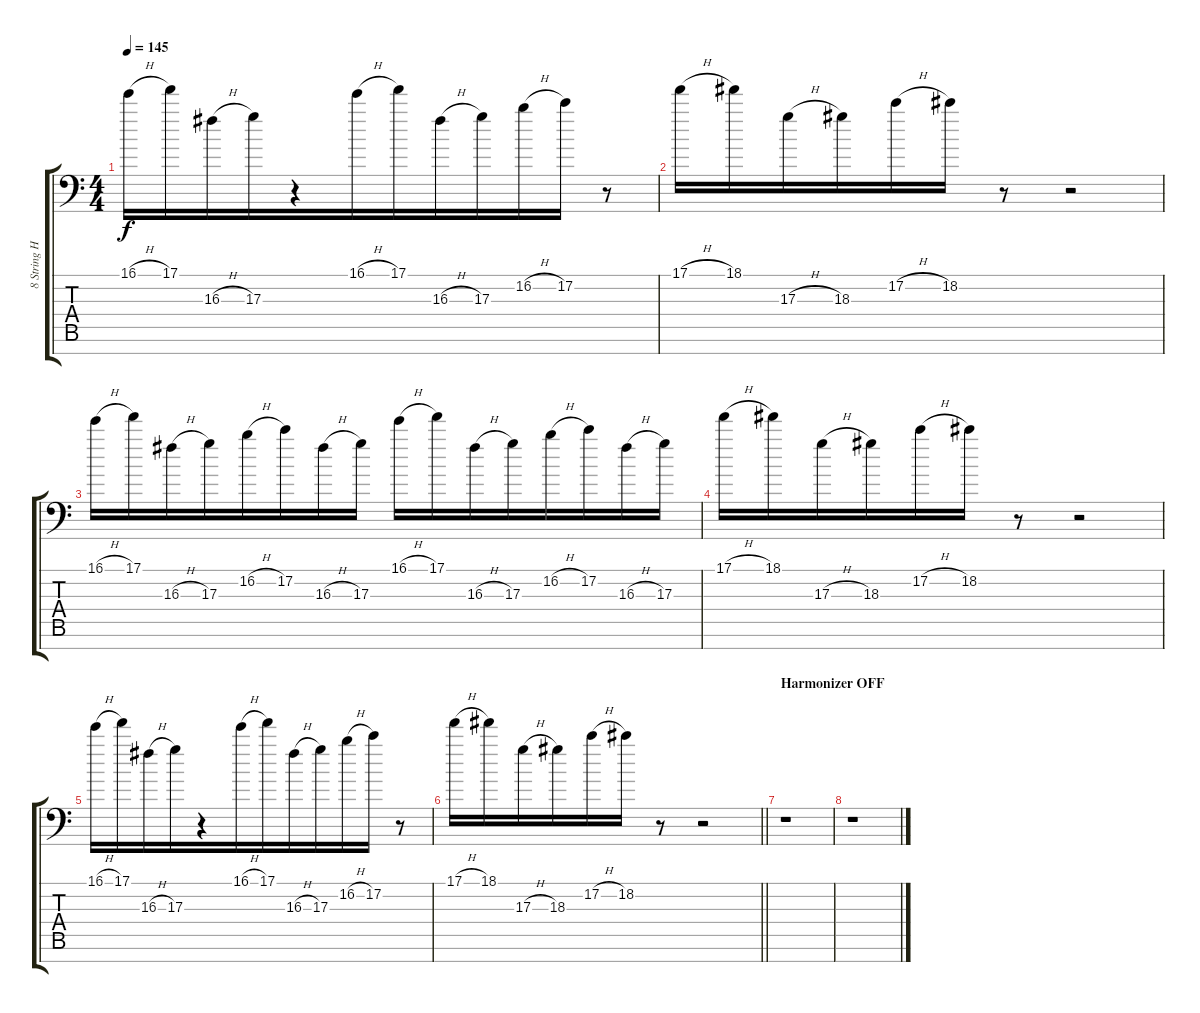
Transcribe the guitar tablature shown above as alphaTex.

\track ("8 String HIGH Harmonizer" "8 String H") {instrument distortionguitar}
\staff {score tabs}
\tuning (C4 G3 D3 C3 G2 C2 G1) {hide}
\ts (4 4)
\tempo 145
\clef f4
\ks c
16.1{h}.16{dy f} 17.1.16 16.3{h}.16 17.3.16{beam merge} r.4 16.1{h}.16 17.1.16 16.3{h}.16{beam merge} 17.3.16{beam merge} 16.2{h}.16 17.2.16{beam merge} r.8 |
17.1{h}.16 18.1.16{beam merge} 17.3{h}.16 18.3.16{beam merge} 17.2{h}.16 18.2.16{beam merge} r.8 r.2 |
16.1{h}.16 17.1.16 16.3{h}.16 17.3.16{beam merge} 16.2{h}.16 17.2.16 16.3{h}.16{beam merge} 17.3.16 16.1{h}.16 17.1.16 16.3{h}.16{beam merge} 17.3.16{beam merge} 16.2{h}.16 17.2.16{beam merge} 16.3{h}.16 17.3.16 |
17.1{h}.16 18.1.16{beam merge} 17.3{h}.16 18.3.16{beam merge} 17.2{h}.16 18.2.16{beam merge} r.8 r.2 |
16.1{h}.16 17.1.16 16.3{h}.16 17.3.16{beam merge} r.4 16.1{h}.16 17.1.16 16.3{h}.16{beam merge} 17.3.16{beam merge} 16.2{h}.16 17.2.16{beam merge} r.8 |
\barLineRight lightlight
17.1{h}.16 18.1.16{beam merge} 17.3{h}.16 18.3.16{beam merge} 17.2{h}.16 18.2.16{beam merge} r.8 r.2 |
\section ("" "Harmonizer OFF")
r.1 |
r.1
